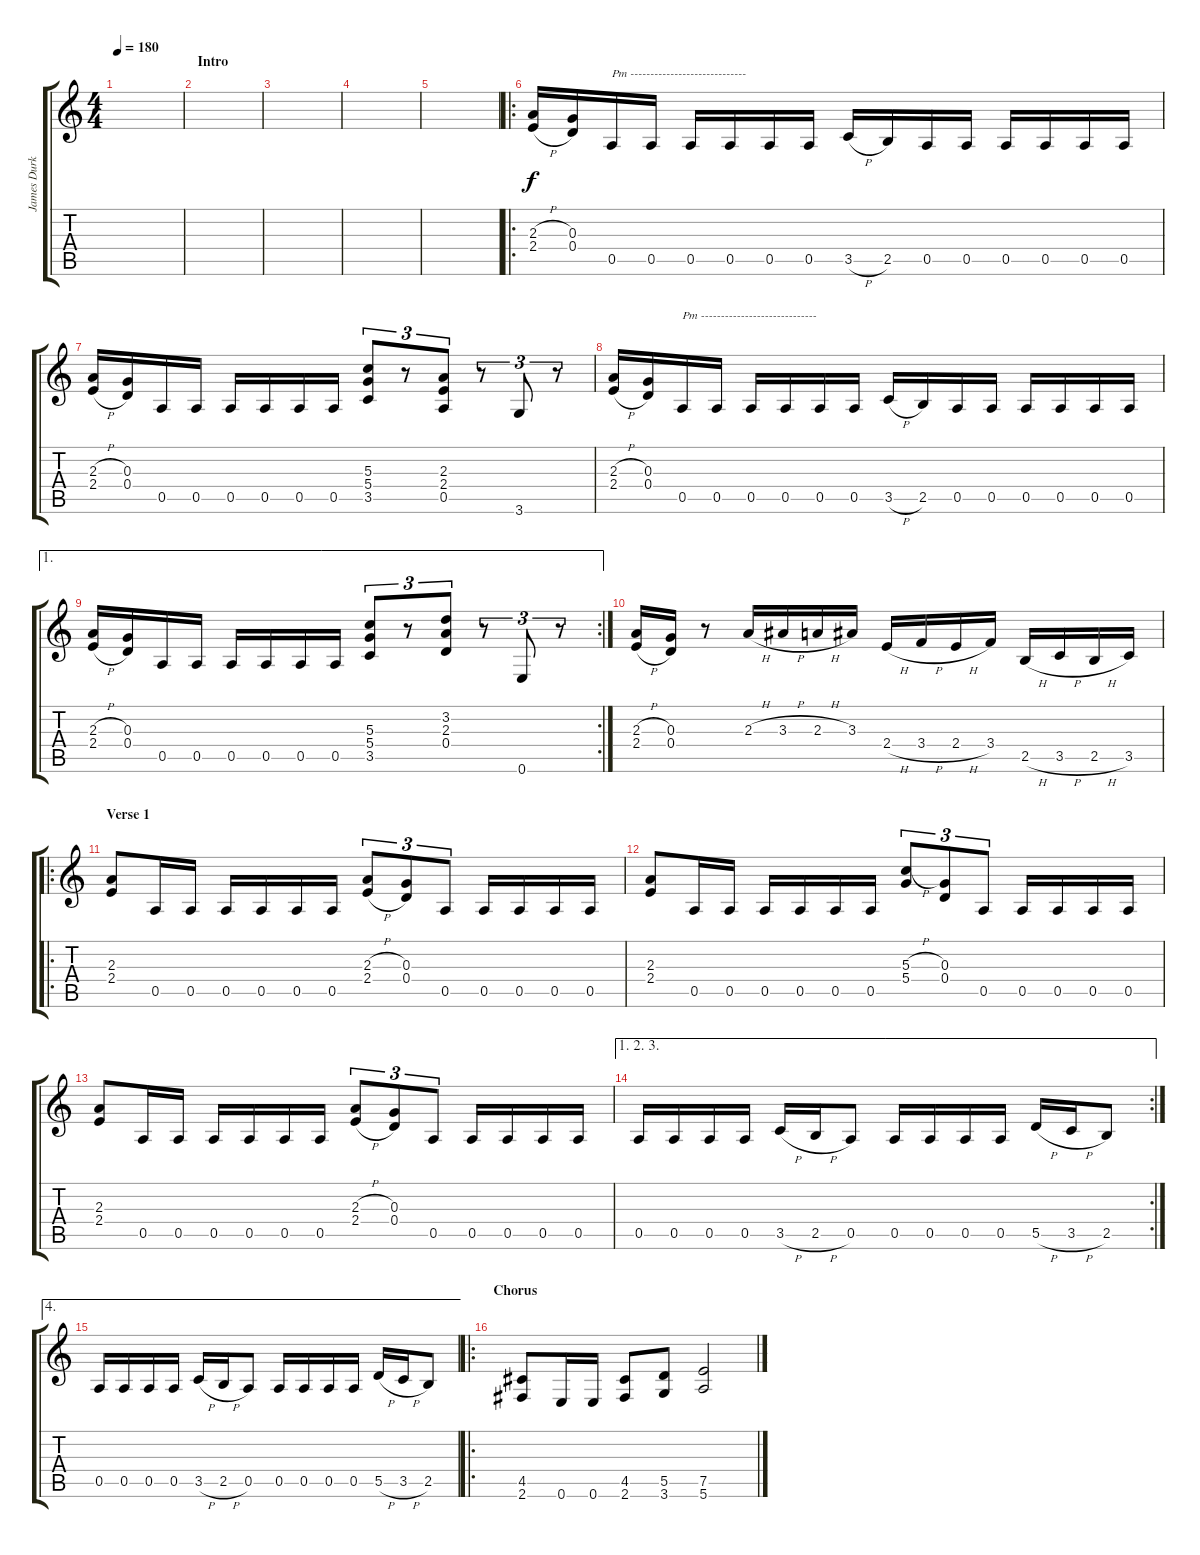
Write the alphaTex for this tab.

\track ("James Durkin (Guitar)" "James Durk") {instrument distortionguitar}
\staff {score tabs}
\tuning (E4 B3 G3 D3 A2 E2) {hide}
\ts (4 4)
\tempo 180
\clef g2
\ks c
|
\section ("" "Intro")
|
|
|
|
\ro
(2.3{h} 2.4{h}).16 (0.3 0.4).16 0.5.16{txt "Pm -----------------------------"} 0.5.16 0.5.16 0.5.16 0.5.16 0.5.16 3.5{h}.16 2.5.16 0.5.16 0.5.16 0.5.16 0.5.16 0.5.16 0.5.16 |
(2.3{h} 2.4{h}).16 (0.3 0.4).16 0.5.16 0.5.16 0.5.16 0.5.16 0.5.16 0.5.16 (5.3 5.4 3.5).8{tu (3 2)} r.8{tu (3 2)} (2.3 2.4 0.5).8{tu (3 2)} r.8{tu (3 2)} 3.6.8{tu (3 2)} r.8{tu (3 2)} |
(2.3{h} 2.4{h}).16 (0.3 0.4).16 0.5.16{txt "Pm -----------------------------"} 0.5.16 0.5.16 0.5.16 0.5.16 0.5.16 3.5{h}.16 2.5.16 0.5.16 0.5.16 0.5.16 0.5.16 0.5.16 0.5.16 |
\ae 1
\rc 2
(2.3{h} 2.4{h}).16 (0.3 0.4).16 0.5.16 0.5.16 0.5.16 0.5.16 0.5.16 0.5.16 (5.3 5.4 3.5).8{tu (3 2)} r.8{tu (3 2)} (3.2 2.3 0.4).8{tu (3 2)} r.8{tu (3 2)} 0.6.8{tu (3 2)} r.8{tu (3 2)} |
(2.3{h} 2.4{h}).16 (0.3 0.4).16 r.8 2.3{h}.16 3.3{h}.16 2.3{h}.16 3.3.16 2.4{h}.16 3.4{h}.16 2.4{h}.16 3.4.16 2.5{h}.16 3.5{h}.16 2.5{h}.16 3.5.16 |
\ro
\section ("" "Verse 1")
(2.3 2.4).8 0.5.16 0.5.16 0.5.16 0.5.16 0.5.16 0.5.16 (2.3{h} 2.4{h}).8{tu (3 2)} (0.3 0.4).8{tu (3 2)} 0.5.8{tu (3 2)} 0.5.16 0.5.16 0.5.16 0.5.16 |
(2.3 2.4).8 0.5.16 0.5.16 0.5.16 0.5.16 0.5.16 0.5.16 (5.3{h} 5.4).8{tu (3 2)} (0.3 0.4).8{tu (3 2)} 0.5.8{tu (3 2)} 0.5.16 0.5.16 0.5.16 0.5.16 |
(2.3 2.4).8 0.5.16 0.5.16 0.5.16 0.5.16 0.5.16 0.5.16 (2.3{h} 2.4{h}).8{tu (3 2)} (0.3 0.4).8{tu (3 2)} 0.5.8{tu (3 2)} 0.5.16 0.5.16 0.5.16 0.5.16 |
\ae (1 2 3)
\rc 2
0.5.16 0.5.16 0.5.16 0.5.16 3.5{h}.16 2.5{h}.16 0.5.8 0.5.16 0.5.16 0.5.16 0.5.16 5.5{h}.16 3.5{h}.16 2.5.8 |
\ae 4
0.5.16 0.5.16 0.5.16 0.5.16 3.5{h}.16 2.5{h}.16 0.5.8 0.5.16 0.5.16 0.5.16 0.5.16 5.5{h}.16 3.5{h}.16 2.5.8 |
\ro
\section ("" "Chorus")
(4.5 2.6).8 0.6.16 0.6.16 (4.5 2.6).8 (5.5 3.6).8 (7.5 5.6).2
